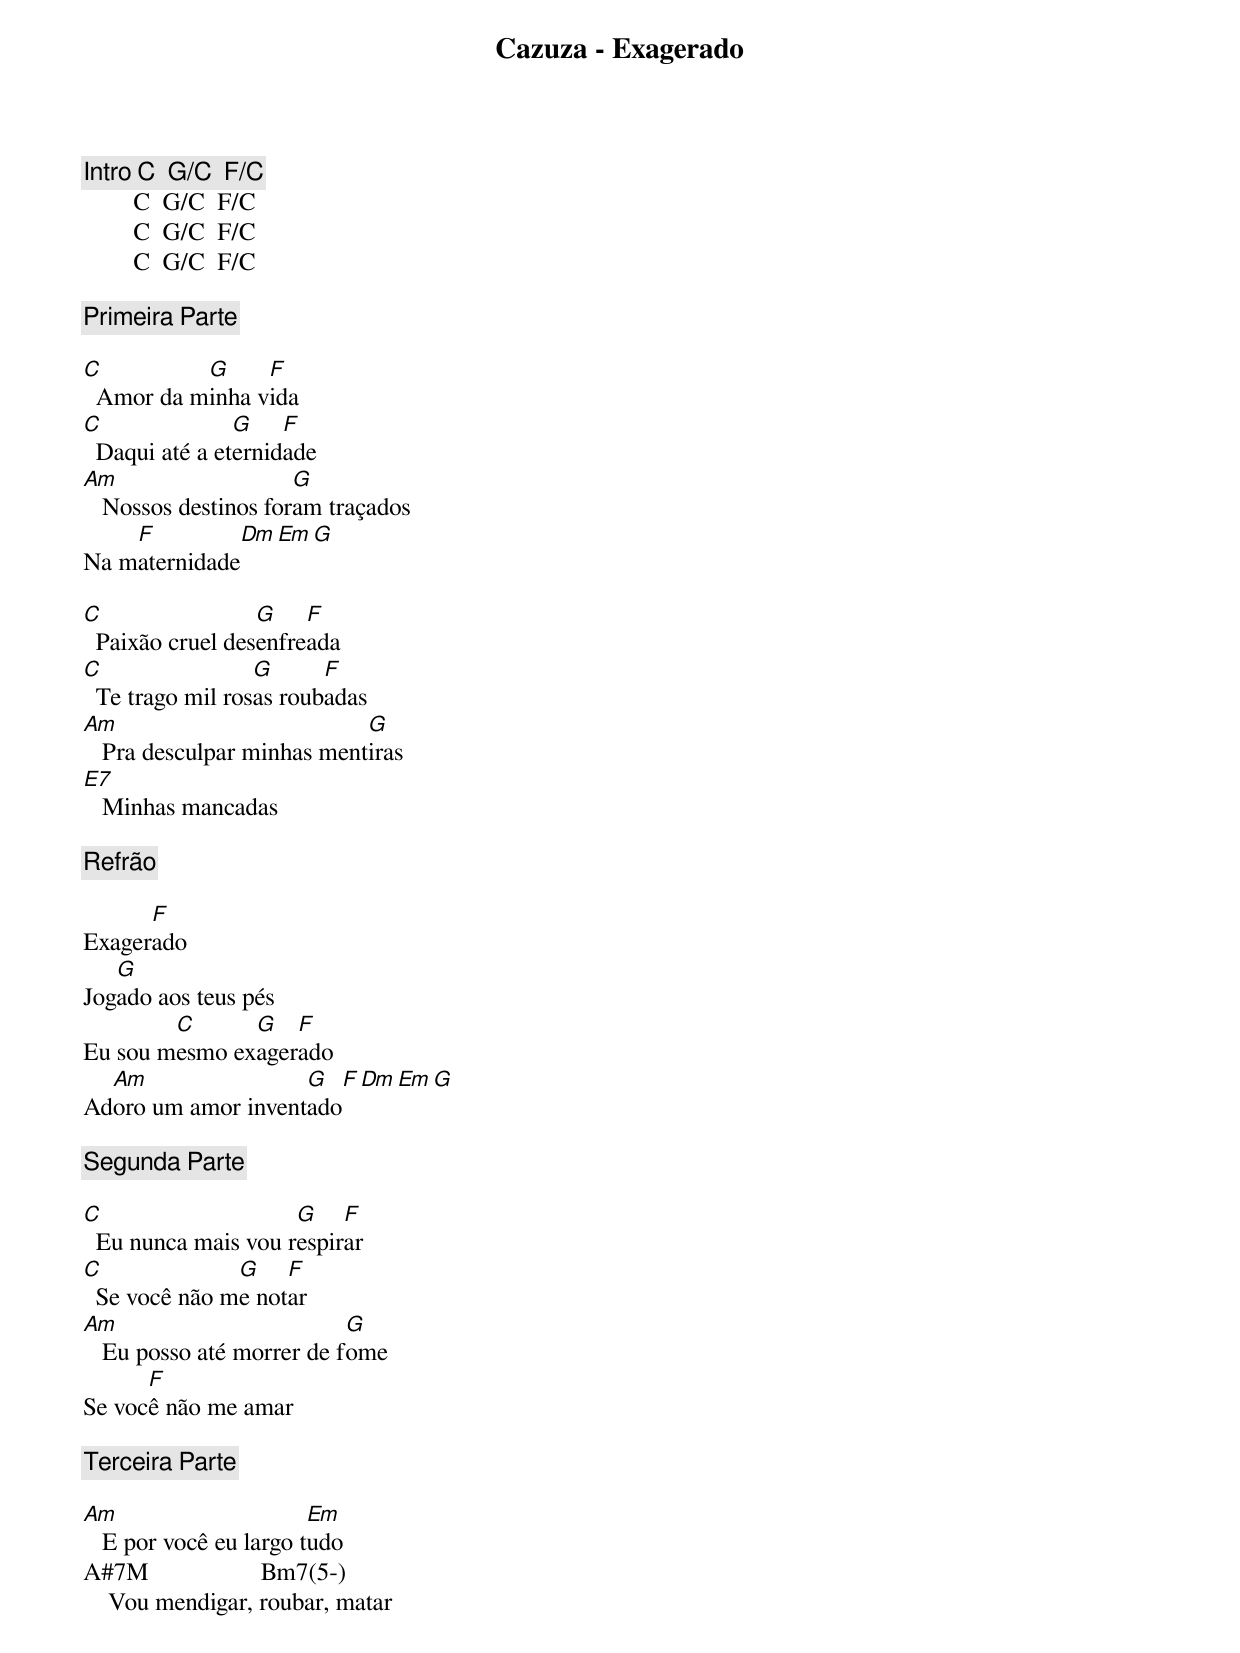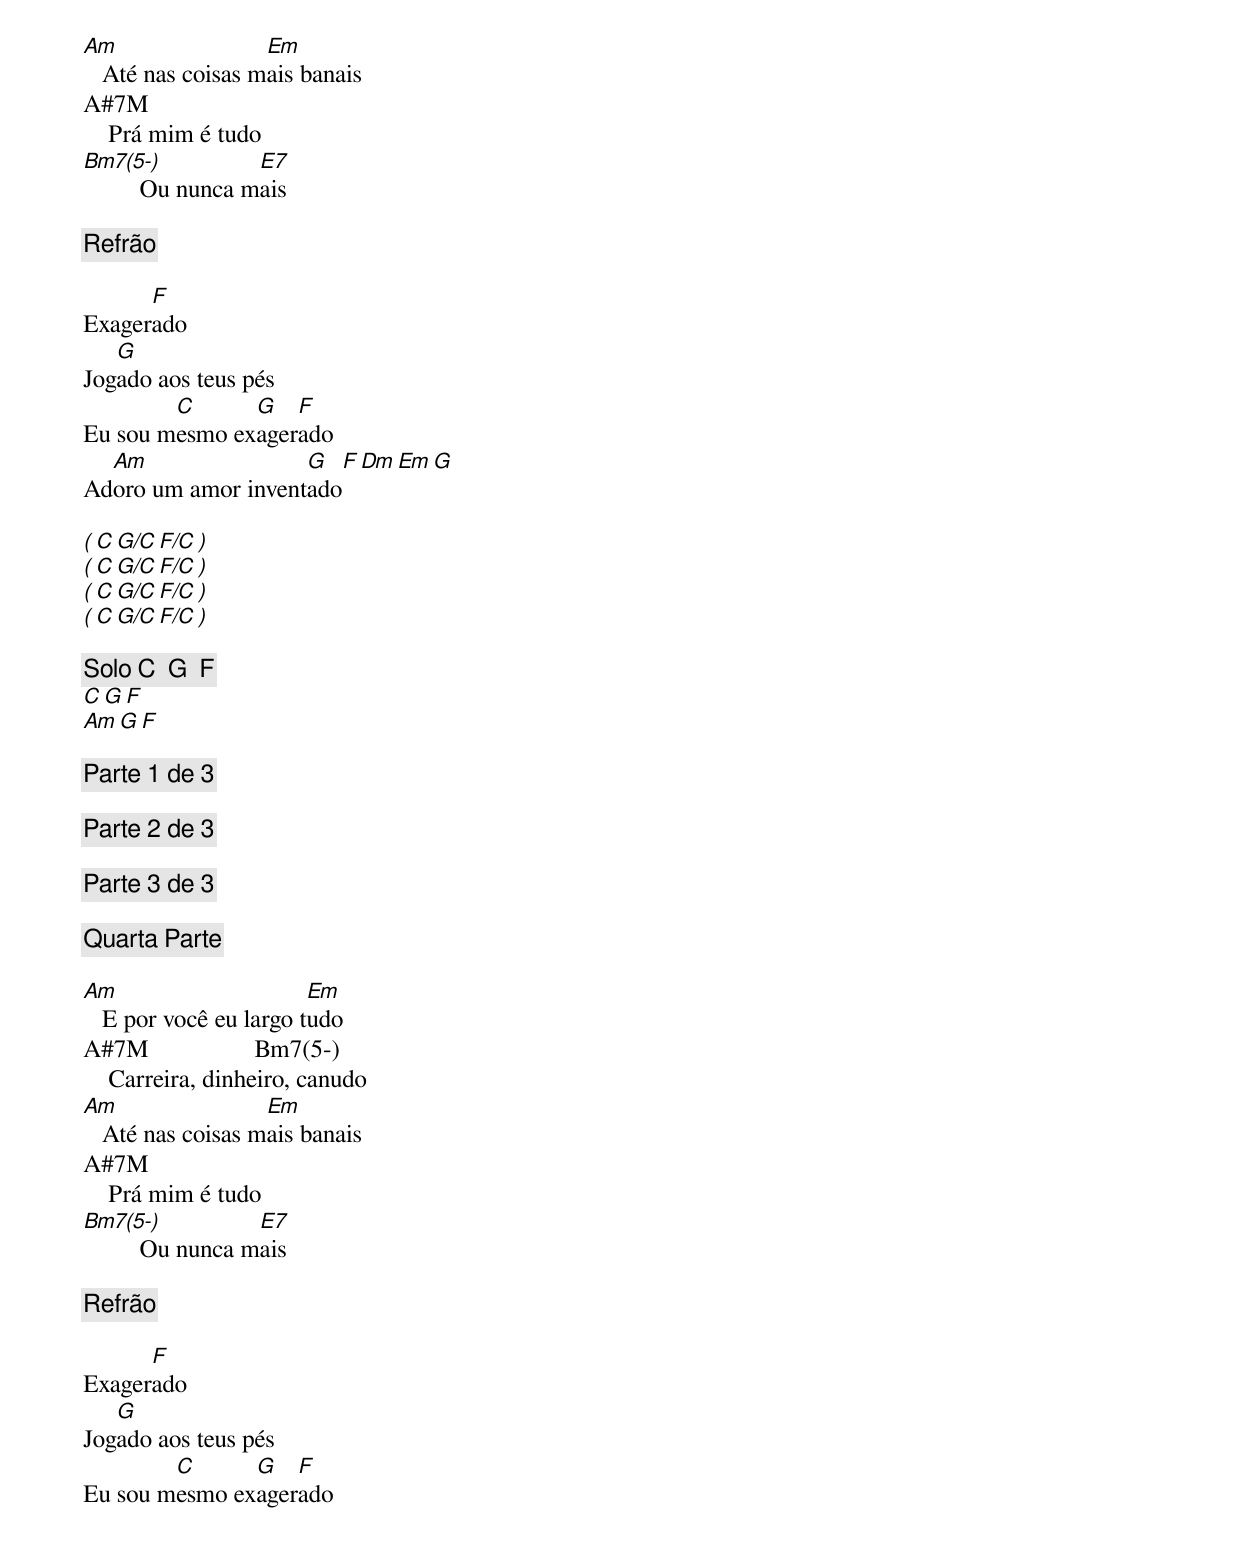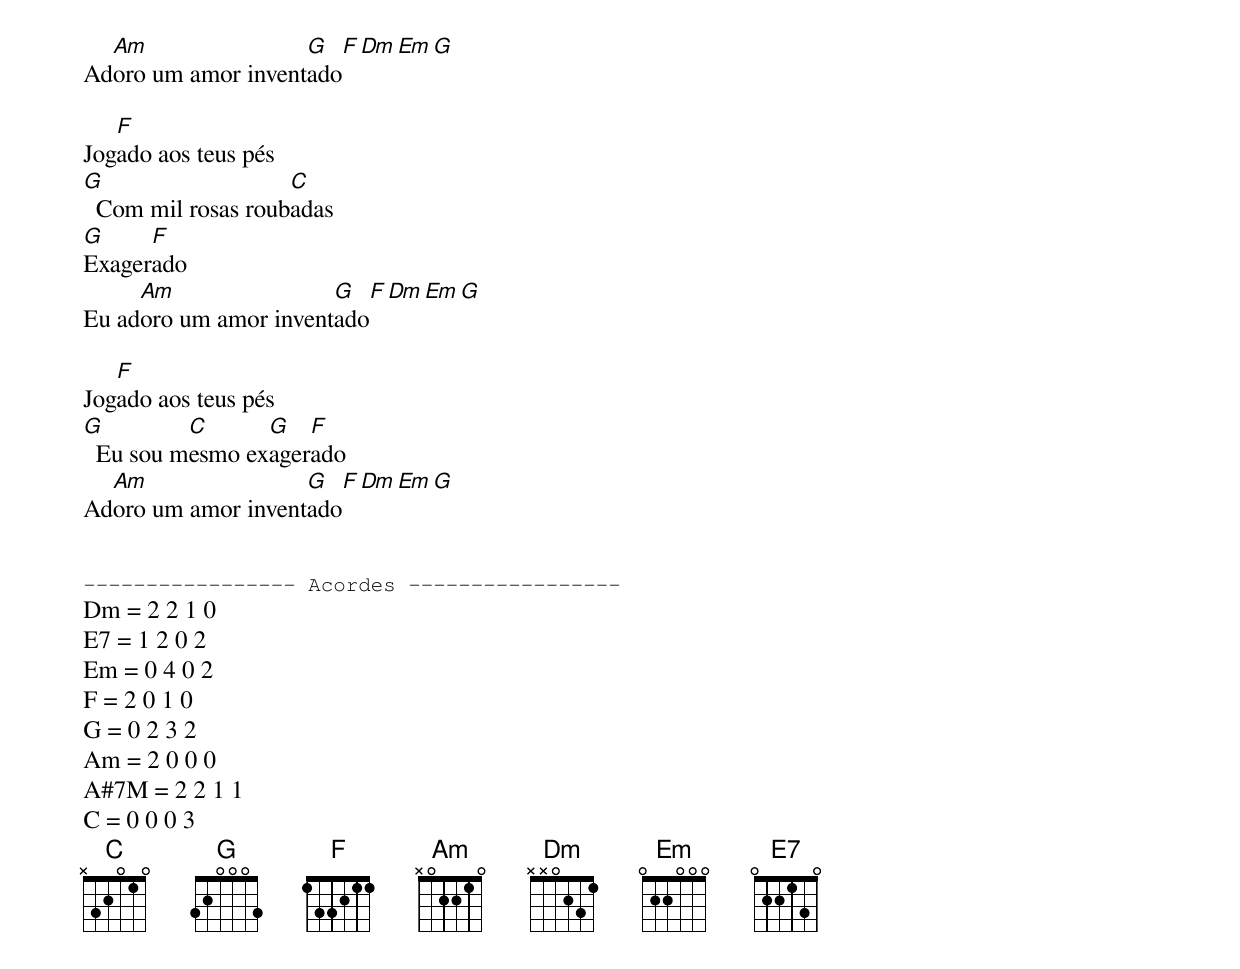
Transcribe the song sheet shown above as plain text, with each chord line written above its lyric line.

Cazuza - Exagerado

[Intro] C  G/C  F/C
        C  G/C  F/C
        C  G/C  F/C
        C  G/C  F/C

[Primeira Parte]

C          G     F
  Amor da minha vida
C               G    F
  Daqui até a eternidade
Am                    G
   Nossos destinos foram traçados
    F          Dm  Em  G
Na maternidade

C                 G    F
  Paixão cruel desenfreada
C                 G      F
  Te trago mil rosas roubadas
Am                          G
   Pra desculpar minhas mentiras
E7
   Minhas mancadas

[Refrão]

      F
Exagerado
   G
Jogado aos teus pés
        C      G   F
Eu sou mesmo exagerado
  Am                G   F  Dm  Em  G
Adoro um amor inventado

[Segunda Parte]

C                    G    F
  Eu nunca mais vou respirar
C              G    F
  Se você não me notar
Am                         G
   Eu posso até morrer de fome
      F
Se você não me amar

[Terceira Parte]

Am                      Em
   E por você eu largo tudo
A#7M                  Bm7(5-)
    Vou mendigar, roubar, matar
Am                 Em
   Até nas coisas mais banais
A#7M
    Prá mim é tudo
Bm7(5-)            E7
         Ou nunca mais

[Refrão]

      F
Exagerado
   G
Jogado aos teus pés
        C      G   F
Eu sou mesmo exagerado
  Am                G   F  Dm  Em  G
Adoro um amor inventado

( C  G/C  F/C )
( C  G/C  F/C )
( C  G/C  F/C )
( C  G/C  F/C )

[Solo] C  G  F
       C  G  F
       Am  G  F

[Parte 1 de 3]

[Parte 2 de 3]

[Parte 3 de 3]

[Quarta Parte]

Am                      Em
   E por você eu largo tudo
A#7M                 Bm7(5-)
    Carreira, dinheiro, canudo
Am                 Em
   Até nas coisas mais banais
A#7M
    Prá mim é tudo
Bm7(5-)            E7
         Ou nunca mais

[Refrão]

      F
Exagerado
   G
Jogado aos teus pés
        C      G   F
Eu sou mesmo exagerado
  Am                G   F  Dm  Em  G
Adoro um amor inventado

   F
Jogado aos teus pés
G                   C
  Com mil rosas roubadas
G     F
Exagerado
     Am                G  F  Dm  Em  G
Eu adoro um amor inventado

   F
Jogado aos teus pés
G         C      G   F
  Eu sou mesmo exagerado
  Am                G   F  Dm  Em  G
Adoro um amor inventado


----------------- Acordes -----------------
Dm = 2 2 1 0
E7 = 1 2 0 2
Em = 0 4 0 2
F = 2 0 1 0
G = 0 2 3 2
Am = 2 0 0 0
A#7M = 2 2 1 1
C = 0 0 0 3
